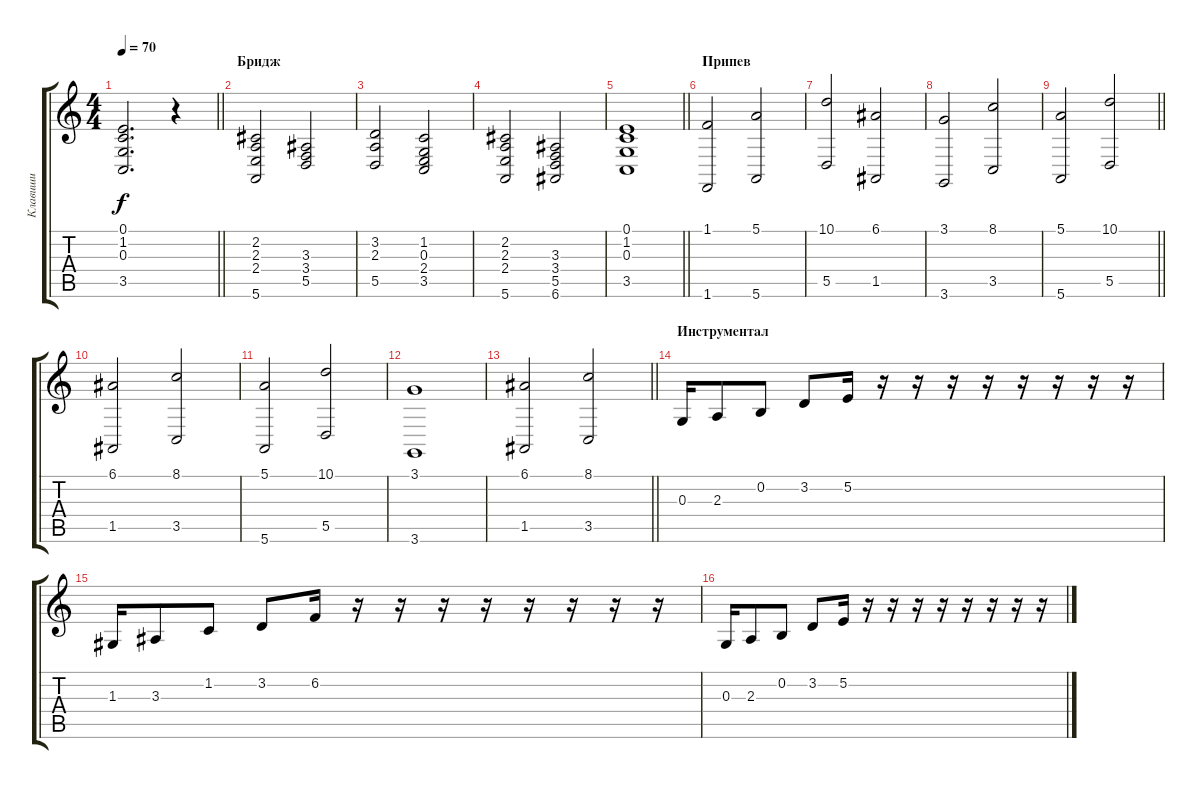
\track ("Клавиши" "Клавиши") {instrument stringensemble1}
\staff {score tabs}
\tuning (E4 B3 G3 D3 A2 E2) {hide}
\ts (4 4)
\tempo 70
\clef g2
\barLineRight lightlight
\ks c
(0.1 1.2 0.3 3.5).2{d dy f} r.4 |
\section ("" "Бридж")
(2.2 2.3 2.4 5.6).2 (3.3 3.4 5.5).2 |
(3.2 2.3 5.5).2 (1.2 0.3 2.4 3.5).2 |
(2.2 2.3 2.4 5.6).2 (3.3 3.4 5.5 6.6).2 |
\barLineRight lightlight
(0.1 1.2 0.3 3.5).1 |
\section ("" "Припев")
(1.1 1.6).2 (5.1 5.6).2 |
(10.1 5.5).2 (6.1 1.5).2 |
(3.1 3.6).2 (8.1 3.5).2 |
\barLineRight lightlight
(5.1 5.6).2 (10.1 5.5).2 |
\section ("" "")
(6.1 1.5).2 (8.1 3.5).2 |
(5.1 5.6).2 (10.1 5.5).2 |
(3.1 3.6).1 |
\barLineRight lightlight
(6.1 1.5).2 (8.1 3.5).2 |
\section ("" "Инструментал")
0.3.16 2.3.8 0.2.8 3.2.8 5.2.16 r.16 r.16 r.16 r.16 r.16 r.16 r.16 r.16 |
1.3.16 3.3.8 1.2.8 3.2.8 6.2.16 r.16 r.16 r.16 r.16 r.16 r.16 r.16 r.16 |
0.3.16 2.3.8 0.2.8 3.2.8 5.2.16 r.16 r.16 r.16 r.16 r.16 r.16 r.16 r.16
